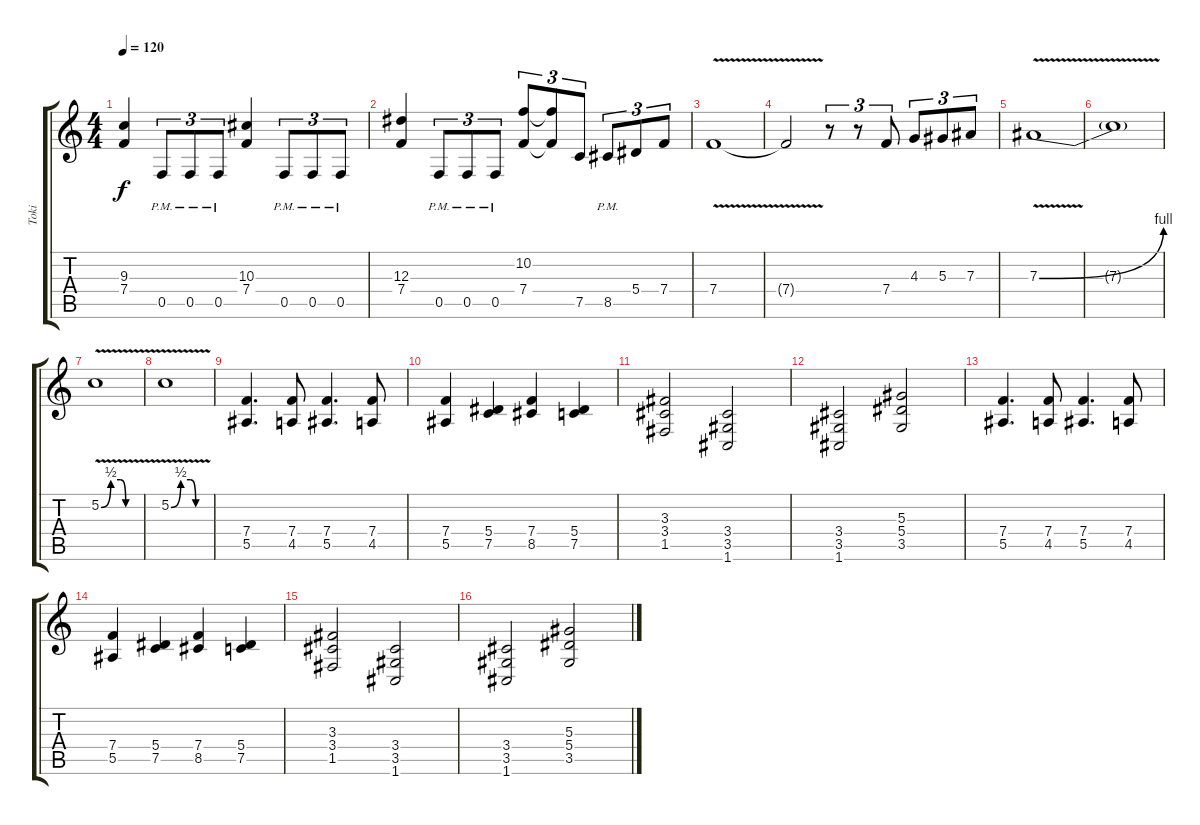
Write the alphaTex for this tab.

\track ("Toki" "Toki") {instrument distortionguitar}
\staff {score tabs}
\tuning (C4 G3 Eb3 Bb2 F2 C2) {hide}
\ts (4 4)
\tempo 120
\clef g2
\ks c
(9.3 7.4).4{dy f} 0.5{pm}.8{tu (3 2)} 0.5{pm}.8{tu (3 2)} 0.5{pm}.8{tu (3 2)} (10.3 7.4).4 0.5{pm}.8{tu (3 2)} 0.5{pm}.8{tu (3 2)} 0.5{pm}.8{tu (3 2)} |
(12.3 7.4).4 0.5{pm}.8{tu (3 2)} 0.5{pm}.8{tu (3 2)} 0.5{pm}.8{tu (3 2)} (10.2 7.4).8{tu (3 2)} (10.2{t} 7.4{t}).8{tu (3 2)} 7.5.8{tu (3 2)} 8.5{pm}.8{tu (3 2)} 5.4.8{tu (3 2)} 7.4.8{tu (3 2)} |
7.4{v}.1 |
7.4{t}.2 r.8{tu (3 2)} r.8{tu (3 2)} 7.4.8{tu (3 2)} 4.3.8{tu (3 2)} 5.3.8{tu (3 2)} 7.3.8{tu (3 2)} |
7.3{be (bend 0 0 60 4) v}.1 |
7.3{t}.1 |
5.2{be (custom 0 0 15 2 30 2 38 0 45 0 60 0) v}.1 |
5.2{be (custom 0 0 15 2 30 2 38 0 45 0 60 0) v}.1 |
(7.4 5.5).4{d} (7.4 4.5).8 (7.4 5.5).4{d} (7.4 4.5).8 |
(7.4 5.5).4 (5.4 7.5).4 (7.4 8.5).4 (5.4 7.5).4 |
(3.3 3.4 1.5).2 (3.4 3.5 1.6).2 |
(3.4 3.5 1.6).2 (5.3 5.4 3.5).2 |
(7.4 5.5).4{d} (7.4 4.5).8 (7.4 5.5).4{d} (7.4 4.5).8 |
(7.4 5.5).4 (5.4 7.5).4 (7.4 8.5).4 (5.4 7.5).4 |
(3.3 3.4 1.5).2 (3.4 3.5 1.6).2 |
(3.4 3.5 1.6).2 (5.3 5.4 3.5).2
